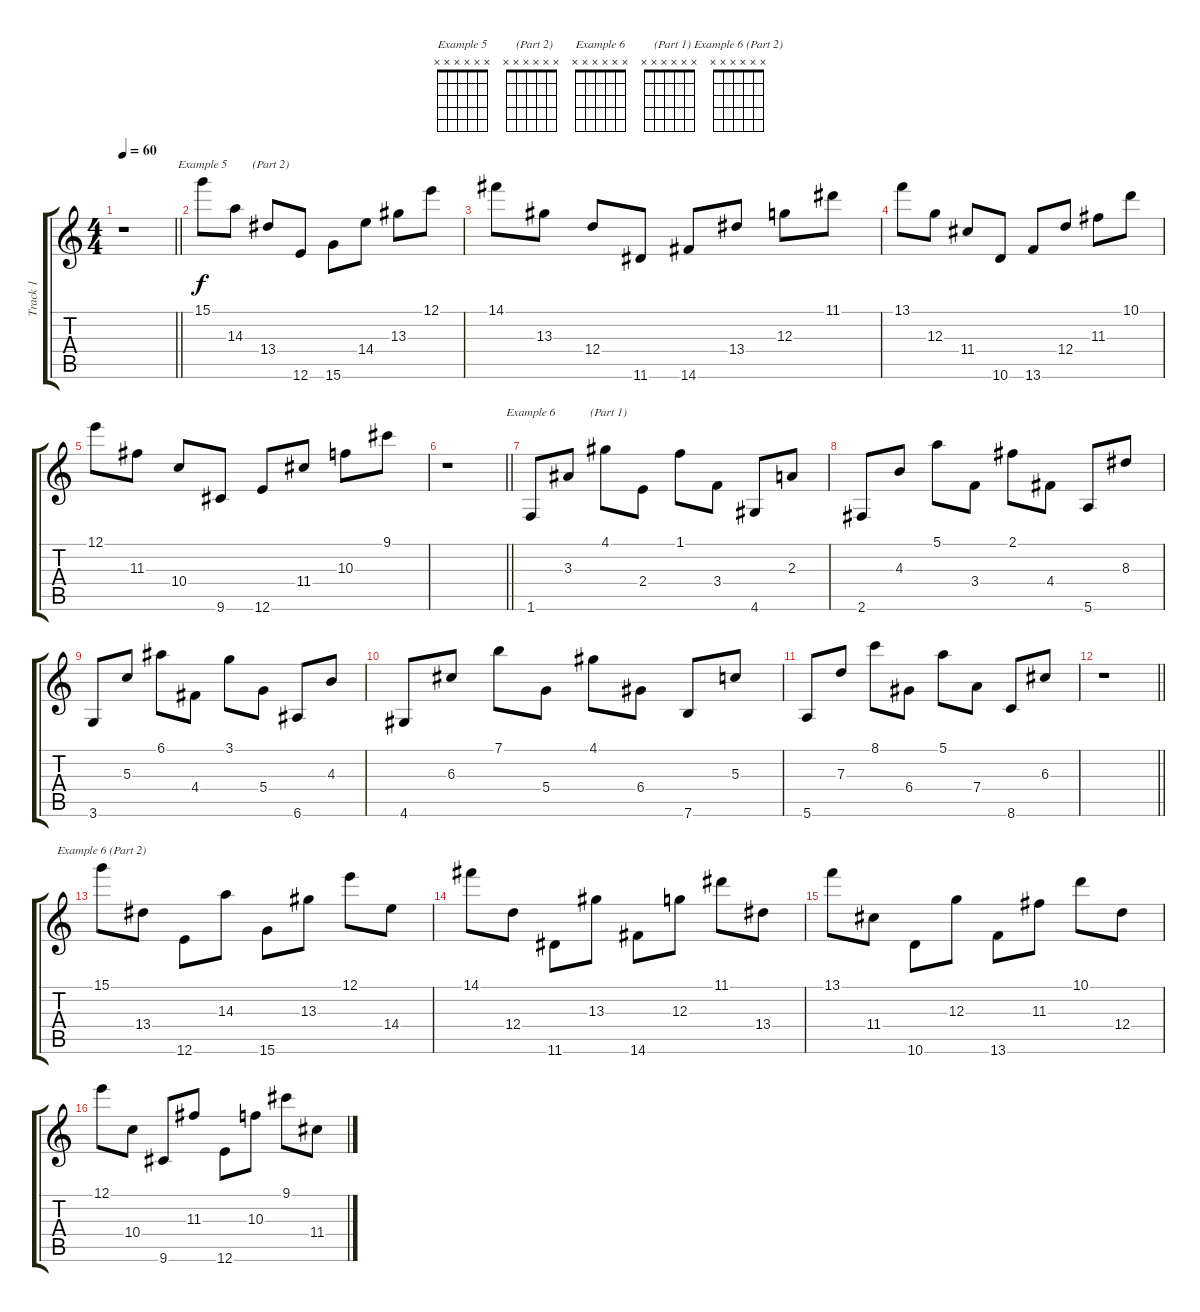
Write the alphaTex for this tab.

\track ("Track 1" "Track 1") {instrument distortionguitar}
\staff {score tabs}
\tuning (E4 B3 G3 D3 A2 E2) {hide}
\chord ("Example 5 " x x x x x x)
\chord ("  (Part 2)" x x x x x x)
\chord ("Example 6" x x x x x x)
\chord ("  (Part 1)" x x x x x x)
\chord ("Example 6 (Part 2)" x x x x x x)
\ts (4 4)
\tempo 60
\clef g2
\barLineRight lightlight
\ks c
r.1{dy f} |
15.1.8{ch "Example 5 "} 14.3.8 13.4.8{ch "  (Part 2)"} 12.6.8 15.6.8 14.4.8 13.3.8 12.1.8 |
14.1.8 13.3.8 12.4.8 11.6.8 14.6.8 13.4.8 12.3.8 11.1.8 |
13.1.8 12.3.8 11.4.8 10.6.8 13.6.8 12.4.8 11.3.8 10.1.8 |
12.1.8 11.3.8 10.4.8 9.6.8 12.6.8 11.4.8 10.3.8 9.1.8 |
\barLineRight lightlight
r.1 |
1.6.8{ch "Example 6"} 3.3.8 4.1.8{ch "  (Part 1)"} 2.4.8 1.1.8 3.4.8 4.6.8 2.3.8 |
2.6.8 4.3.8 5.1.8 3.4.8 2.1.8 4.4.8 5.6.8 8.3.8 |
3.6.8 5.3.8 6.1.8 4.4.8 3.1.8 5.4.8 6.6.8 4.3.8 |
4.6.8 6.3.8 7.1.8 5.4.8 4.1.8 6.4.8 7.6.8 5.3.8 |
5.6.8 7.3.8 8.1.8 6.4.8 5.1.8 7.4.8 8.6.8 6.3.8 |
\barLineRight lightlight
r.1 |
15.1.8{ch "Example 6 (Part 2)"} 13.4.8 12.6.8 14.3.8 15.6.8 13.3.8 12.1.8 14.4.8 |
14.1.8 12.4.8 11.6.8 13.3.8 14.6.8 12.3.8 11.1.8 13.4.8 |
13.1.8 11.4.8 10.6.8 12.3.8 13.6.8 11.3.8 10.1.8 12.4.8 |
12.1.8 10.4.8 9.6.8 11.3.8 12.6.8 10.3.8 9.1.8 11.4.8
